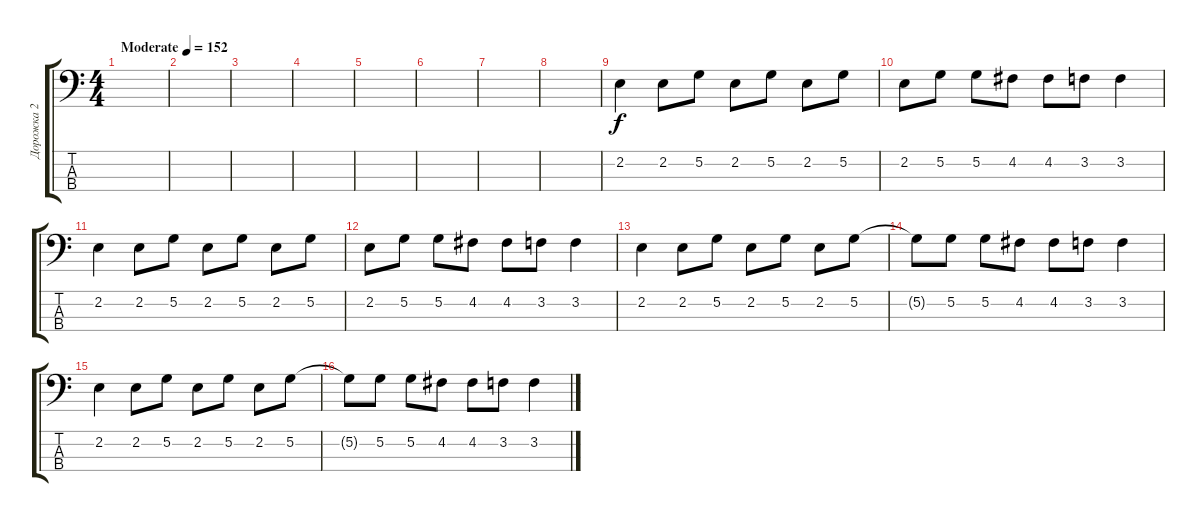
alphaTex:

\track ("Дорожка 2" "Дорожка 2") {instrument electricbassfinger}
\staff {score tabs}
\tuning (G2 D2 A1 E1) {hide}
\ts (4 4)
\tempo (152 "Moderate")
\clef f4
\ks c
|
|
|
|
|
|
|
|
2.2.4 2.2.8 5.2.8 2.2.8 5.2.8 2.2.8 5.2.8 |
2.2.8 5.2.8 5.2.8 4.2.8 4.2.8 3.2.8 3.2.4 |
2.2.4 2.2.8 5.2.8 2.2.8 5.2.8 2.2.8 5.2.8 |
2.2.8 5.2.8 5.2.8 4.2.8 4.2.8 3.2.8 3.2.4 |
2.2.4 2.2.8 5.2.8 2.2.8 5.2.8 2.2.8 5.2.8 |
5.2{t}.8 5.2.8 5.2.8 4.2.8 4.2.8 3.2.8 3.2.4 |
2.2.4 2.2.8 5.2.8 2.2.8 5.2.8 2.2.8 5.2.8 |
5.2{t}.8 5.2.8 5.2.8 4.2.8 4.2.8 3.2.8 3.2.4
